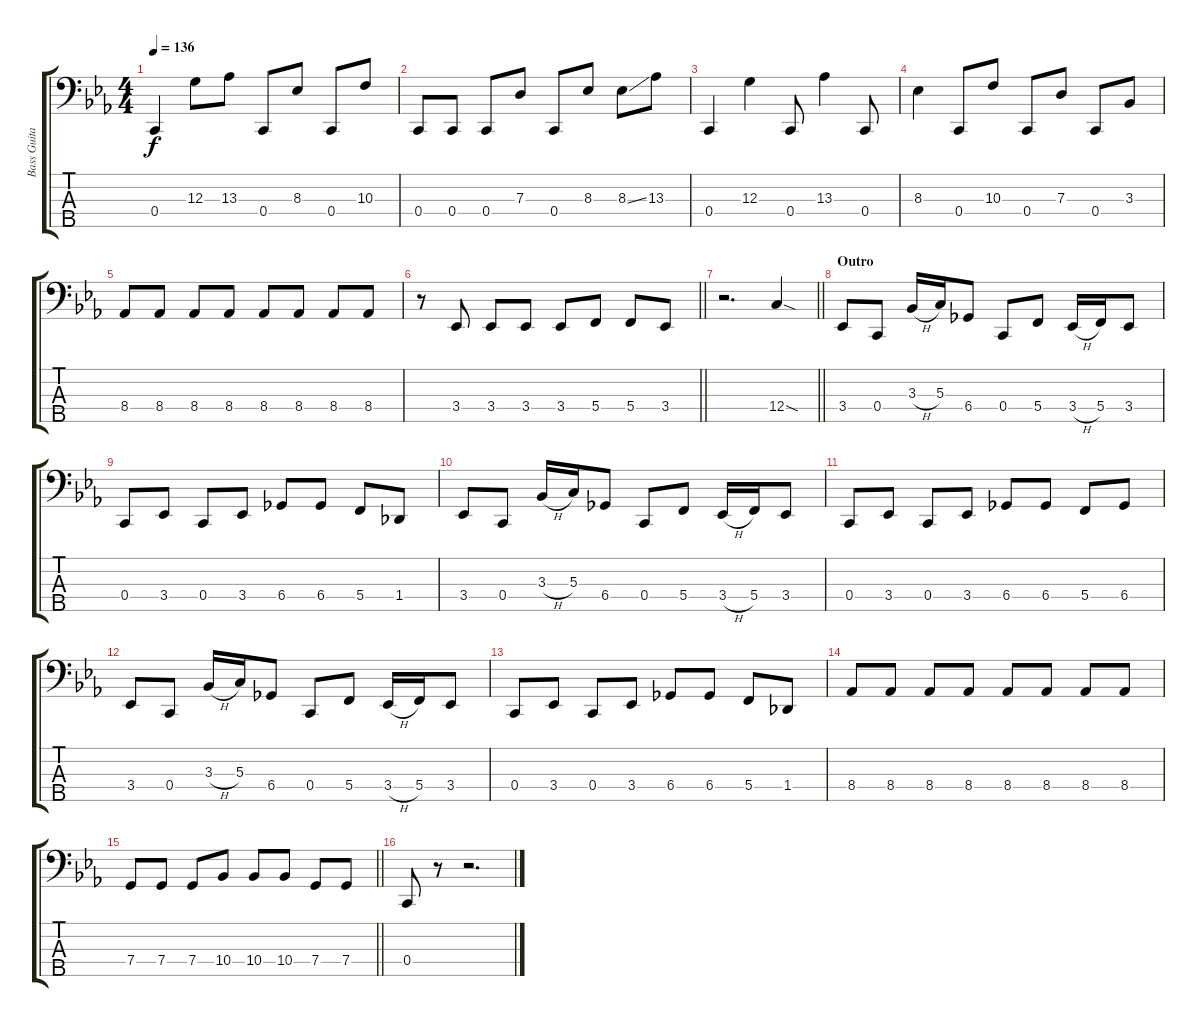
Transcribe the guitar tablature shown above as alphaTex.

\track ("Bass Guitar" "Bass Guita") {instrument electricbasspick}
\staff {score tabs}
\tuning (F2 C2 G1 C1 A0) {hide}
\ts (4 4)
\tempo 136
\clef f4
\ks eb
0.4.4{dy f} 12.3.8 13.3.8 0.4.8 8.3.8 0.4.8 10.3.8 |
0.4.8 0.4.8 0.4.8 7.3.8 0.4.8 8.3.8 8.3{ss}.8 13.3.8 |
0.4.4 12.3.4 0.4.8 13.3.4 0.4.8 |
8.3.4 0.4.8 10.3.8 0.4.8 7.3.8 0.4.8 3.3.8 |
8.4.8 8.4.8 8.4.8 8.4.8 8.4.8 8.4.8 8.4.8 8.4.8 |
\barLineRight lightlight
r.8 3.4.8 3.4.8 3.4.8 3.4.8 5.4.8 5.4.8 3.4.8 |
\section ("" "")
\barLineRight lightlight
r.2{d} 12.4{sod}.4 |
\section ("" "Outro")
3.4.8 0.4.8 3.3{h}.16 5.3.16 6.4.8 0.4.8 5.4.8 3.4{h}.16 5.4.16 3.4.8 |
0.4.8 3.4.8 0.4.8 3.4.8 6.4.8 6.4.8 5.4.8 1.4.8 |
3.4.8 0.4.8 3.3{h}.16 5.3.16 6.4.8 0.4.8 5.4.8 3.4{h}.16 5.4.16 3.4.8 |
0.4.8 3.4.8 0.4.8 3.4.8 6.4.8 6.4.8 5.4.8 6.4.8 |
3.4.8 0.4.8 3.3{h}.16 5.3.16 6.4.8 0.4.8 5.4.8 3.4{h}.16 5.4.16 3.4.8 |
0.4.8 3.4.8 0.4.8 3.4.8 6.4.8 6.4.8 5.4.8 1.4.8 |
8.4.8 8.4.8 8.4.8 8.4.8 8.4.8 8.4.8 8.4.8 8.4.8 |
\barLineRight lightlight
7.4.8 7.4.8 7.4.8 10.4.8 10.4.8 10.4.8 7.4.8 7.4.8 |
0.4.8 r.8 r.2{d}
